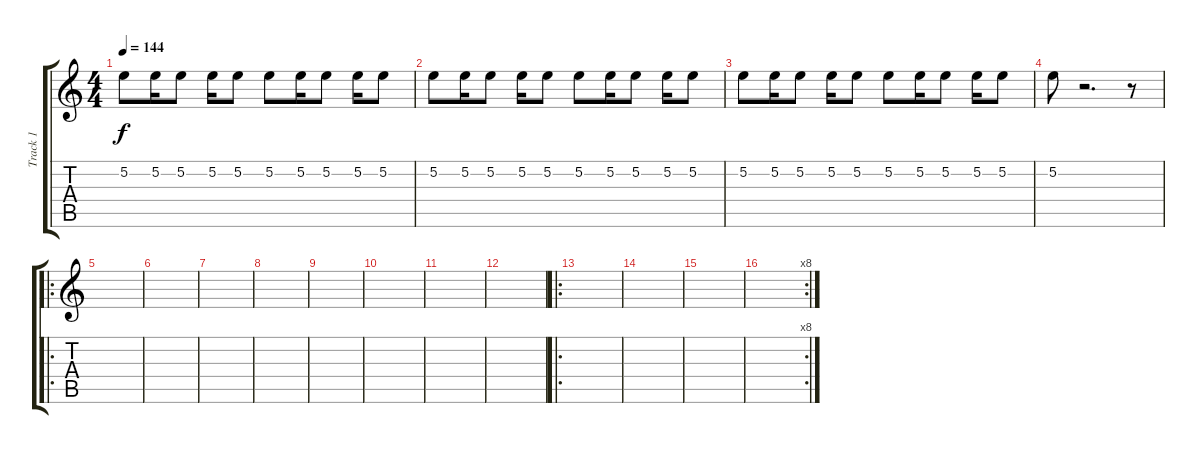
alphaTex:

\track ("Track 1" "Track 1") {instrument electricguitarjazz}
\staff {score tabs}
\tuning (E4 B3 G3 D3 A2 E2) {hide}
\ts (4 4)
\tempo 144
\clef g2
\ks c
5.2.8{dy f} 5.2.16 5.2.8 5.2.16 5.2.8 5.2.8 5.2.16 5.2.8 5.2.16 5.2.8 |
5.2.8 5.2.16 5.2.8 5.2.16 5.2.8 5.2.8 5.2.16 5.2.8 5.2.16 5.2.8 |
5.2.8 5.2.16 5.2.8 5.2.16 5.2.8 5.2.8 5.2.16 5.2.8 5.2.16 5.2.8 |
5.2.8 r.2{d} r.8 |
\ro
|
|
|
|
|
|
|
|
\ro
|
|
|
\rc 8
